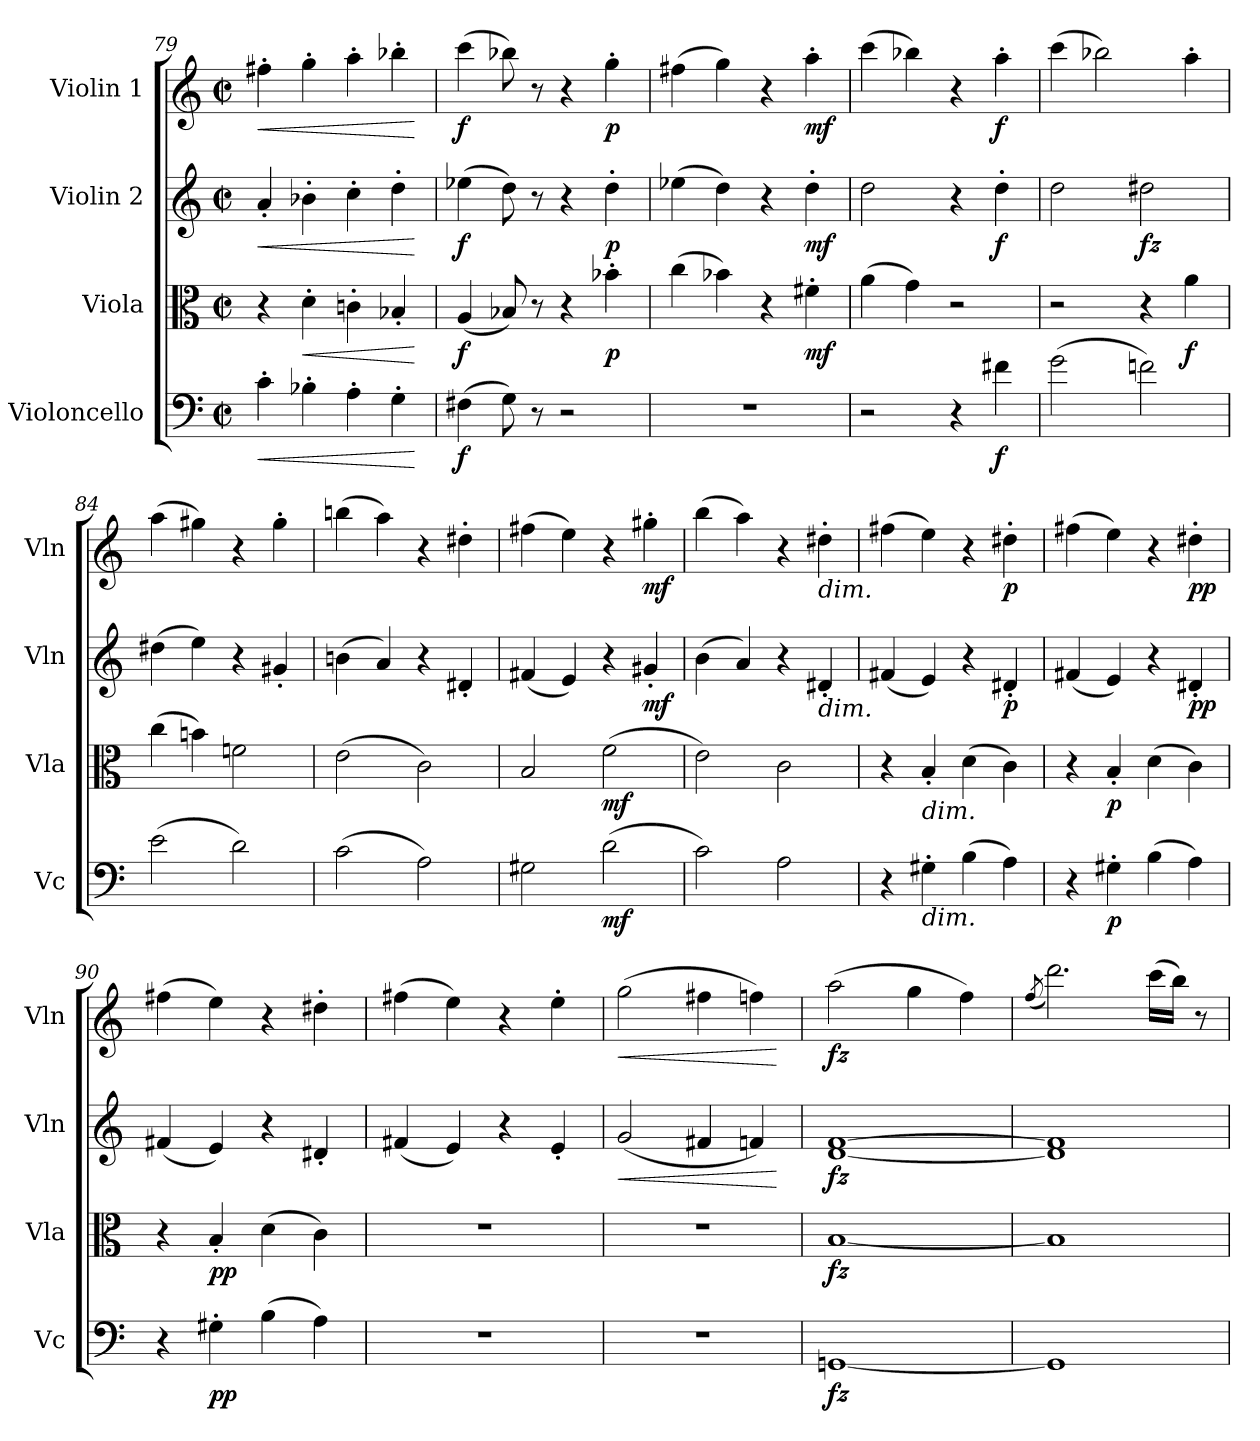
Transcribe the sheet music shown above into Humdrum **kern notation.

**kern	**dynam	**kern	**dynam	**kern	**dynam	**kern	**dynam
*part4	*part4	*part3	*part3	*part2	*part2	*part1	*part1
*staff4	*staff4	*staff3	*staff3	*staff2	*staff2	*staff1	*staff1
*I"Violoncello	*	*I"Viola	*	*I"Violin 2	*	*I"Violin 1	*
*I'Vc	*	*I'Vla	*	*I'Vln	*	*I'Vln	*
*clefF4	*	*clefC3	*	*clefG2	*	*clefG2	*
*k[]	*	*k[]	*	*k[]	*	*k[]	*
*M2/2	*	*M2/2	*	*M2/2	*	*M2/2	*
*met(c|)	*	*met(c|)	*	*met(c|)	*	*met(c|)	*
=79	=79	=79	=79	=79	=79	=79	=79
!	!LO:HP:b	!	!	!	!LO:HP:b	!	!LO:HP:b
4c'\	<	4r	.	4a'/	<	4ff#X'\	<
!	!	!	!LO:HP:b	!	!	!	!
4B-X'\	.	4d'\	<	4b-X'\	.	4gg'\	.
4A'\	.	4cn'\	.	4cc'\	.	4aa'\	.
4G'\	.	4B-X'/	.	4dd'\	.	4bb-X'\	.
.	[	.	[	.	[	.	[
=80	=80	=80	=80	=80	=80	=80	=80
!	!LO:DY:b	!	!LO:DY:b	!	!LO:DY:b	!	!LO:DY:b
(>4F#X\	f	(<4A/	f	(>4ee-X\	f	(>4ccc\	f
8G\)	.	8B-X/)	.	8dd\)	.	8bb-X\)	.
8r	.	8r	.	8r	.	8r	.
2r	.	4r	.	4r	.	4r	.
!	!	!	!LO:DY:b	!	!LO:DY:b	!	!LO:DY:b
.	.	4b-X'\	p	4dd'\	p	4gg'\	p
=81	=81	=81	=81	=81	=81	=81	=81
1r	.	(>4cc\	.	(>4ee-X\	.	(>4ff#X\	.
.	.	4b-X\)	.	4dd\)	.	4gg\)	.
.	.	4r	.	4r	.	4r	.
!	!	!	!LO:DY:b	!	!LO:DY:b	!	!LO:DY:b
.	.	4f#X'\	mf	4dd'\	mf	4aa'\	mf
!!LO:PB:g=z
=82	=82	=82	=82	=82	=82	=82	=82
2r	.	(>4a\	.	2dd\	.	(>4ccc\	.
.	.	4g\)	.	.	.	4bb-X\)	.
4r	.	2r	.	4r	.	4r	.
!	!LO:DY:b	!	!	!	!LO:DY:b	!	!LO:DY:b
4f#X\	f	.	.	4dd'\	f	4aa'\	f
=83	=83	=83	=83	=83	=83	=83	=83
(>2g\	.	2r	.	2dd\	.	(>4ccc\	.
.	.	.	.	.	.	2bb-X\)	.
!	!	!	!	!	!LO:DY:b	!	!
2fn\)	.	4r	.	2dd#X\	fz	.	.
!	!	!	!LO:DY:b	!	!	!	!
.	.	4a\	f	.	.	4aa'\	.
=84	=84	=84	=84	=84	=84	=84	=84
(>2e\	.	(>4cc\	.	(>4dd#X\	.	(>4aa\	.
.	.	4bn\)	.	4ee\)	.	4gg#X\)	.
2d\)	.	2fn\	.	4r	.	4r	.
.	.	.	.	4g#X'/	.	4gg#'\	.
=85	=85	=85	=85	=85	=85	=85	=85
(>2c\	.	(>2e\	.	(>4bn\	.	(>4bbn\	.
.	.	.	.	4a/)	.	4aa\)	.
2A\)	.	2c\)	.	4r	.	4r	.
.	.	.	.	4d#X'/	.	4dd#X'\	.
=86	=86	=86	=86	=86	=86	=86	=86
2G#X\	.	2B/	.	(<4f#X/	.	(>4ff#X\	.
.	.	.	.	4e/)	.	4ee\)	.
!	!LO:DY:b	!	!LO:DY:b	!	!	!	!
(>2d\	mf	(>2f\	mf	4r	.	4r	.
!	!	!	!	!	!LO:DY:b	!	!LO:DY:b
.	.	.	.	4g#X'/	mf	4gg#X'\	mf
=87	=87	=87	=87	=87	=87	=87	=87
2c\)	.	2e\)	.	(>4b\	.	(>4bb\	.
.	.	.	.	4a/)	.	4aa\)	.
2A\	.	2c\	.	4r	.	4r	.
!	!	!	!	!	!	!LO:TX:b:i:t=dim.	!
!	!	!	!	!LO:TX:b:i:t=dim.	!	!	!
.	.	.	.	4d#X'/	.	4dd#X'\	.
=88	=88	=88	=88	=88	=88	=88	=88
4r	.	4r	.	(<4f#X/	.	(>4ff#X\	.
!	!	!LO:TX:b:i:t=dim.	!	!	!	!	!
!LO:TX:b:i:t=dim.	!	!	!	!	!	!	!
4G#X'\	.	4B'/	.	4e/)	.	4ee\)	.
(>4B\	.	(>4d\	.	4r	.	4r	.
!	!	!	!	!	!LO:DY:b	!	!LO:DY:b
4A\)	.	4c\)	.	4d#X'/	p	4dd#X'\	p
=89	=89	=89	=89	=89	=89	=89	=89
4r	.	4r	.	(<4f#X/	.	(>4ff#X\	.
!	!LO:DY:b	!	!LO:DY:b	!	!	!	!
4G#X'\	p	4B'/	p	4e/)	.	4ee\)	.
(>4B\	.	(>4d\	.	4r	.	4r	.
!	!	!	!	!	!LO:DY:b	!	!LO:DY:b
4A\)	.	4c\)	.	4d#X'/	pp	4dd#X'\	pp
!!LO:LB:g=z
=90	=90	=90	=90	=90	=90	=90	=90
4r	.	4r	.	(<4f#X/	.	(>4ff#X\	.
!	!LO:DY:b	!	!LO:DY:b	!	!	!	!
4G#X'\	pp	4B'/	pp	4e/)	.	4ee\)	.
(>4B\	.	(>4d\	.	4r	.	4r	.
4A\)	.	4c\)	.	4d#X'/	.	4dd#X'\	.
=91	=91	=91	=91	=91	=91	=91	=91
1r	.	1r	.	(<4f#X/	.	(>4ff#X\	.
.	.	.	.	4e/)	.	4ee\)	.
.	.	.	.	4r	.	4r	.
.	.	.	.	4e'/	.	4ee'\	.
=92	=92	=92	=92	=92	=92	=92	=92
!	!	!	!	!	!LO:HP:b	!	!LO:HP:b
1r	.	1r	.	(<2g/	<	(>2gg\	<
.	.	.	.	4f#X/	.	4ff#X\	.
.	.	.	.	4fn/)	.	4ffn\)	.
.	.	.	.	.	[	.	[
=93	=93	=93	=93	=93	=93	=93	=93
!	!LO:DY:b	!	!LO:DY:b	!	!LO:DY:b	!	!LO:DY:b
[1GGn	fz	[1B	fz	[1d [1f	fz	(>2aa\	fz
.	.	.	.	.	.	4gg\	.
.	.	.	.	.	.	4ff\)	.
=94	=94	=94	=94	=94	=94	=94	=94
.	.	.	.	.	.	(<8qff/	.
1GG]	.	1B]	.	1d] 1f]	.	2.ddd\)	.
.	.	.	.	.	.	(>16ccc\LL	.
.	.	.	.	.	.	16bb\JJ)	.
.	.	.	.	.	.	8r	.
=	=	=	=	=	=	=	=
*-	*-	*-	*-	*-	*-	*-	*-
